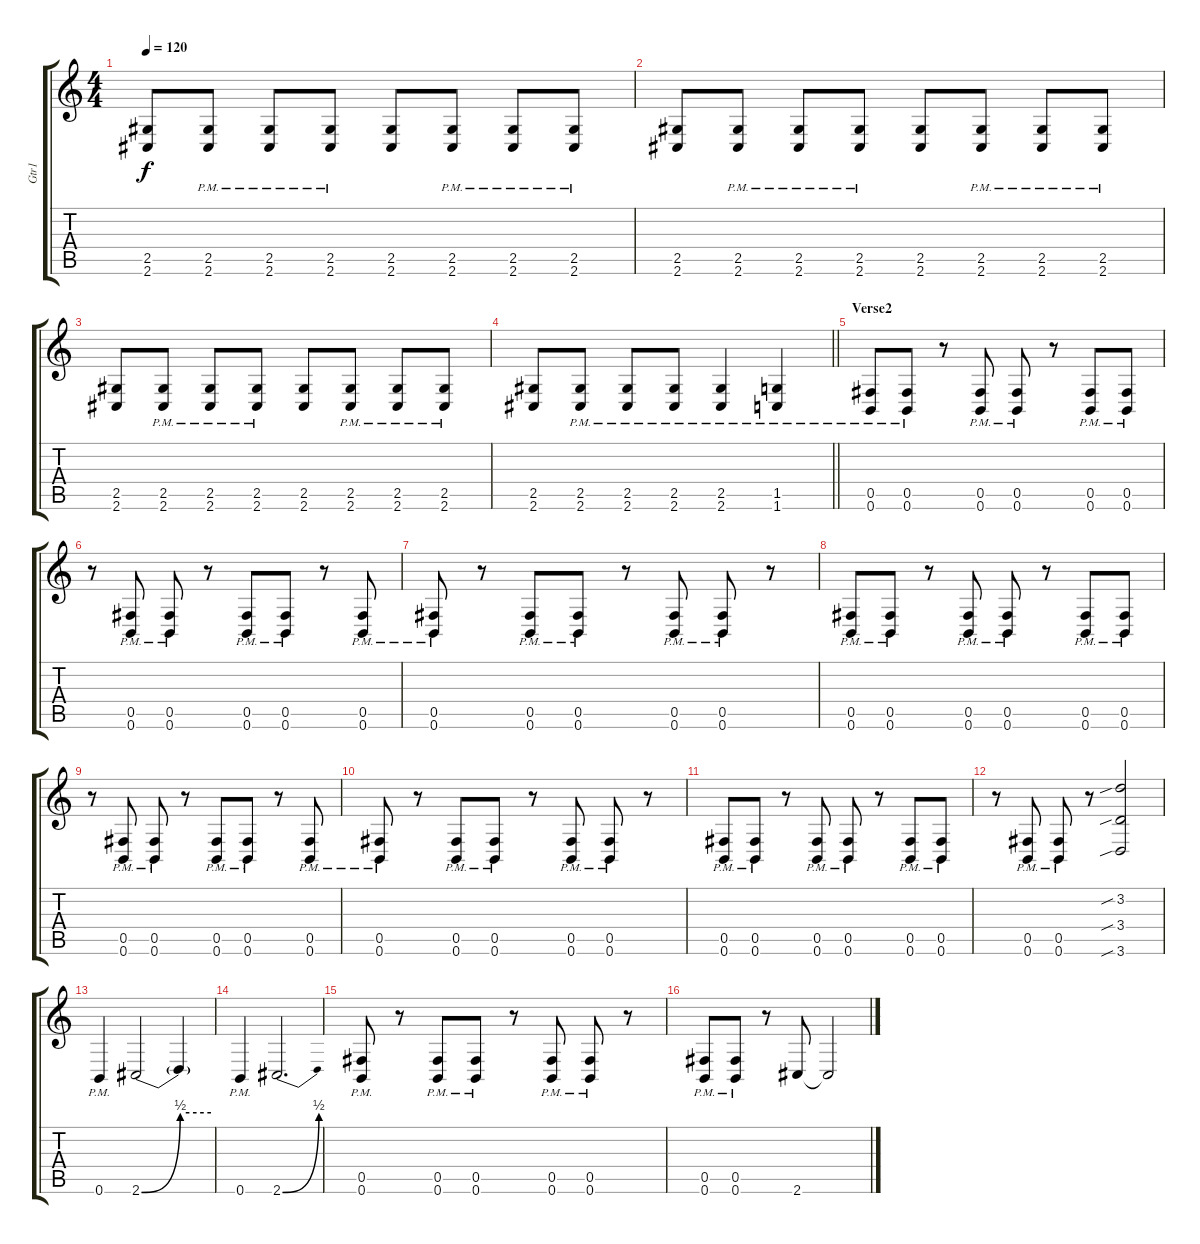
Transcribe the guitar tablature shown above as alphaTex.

\track ("Gtr1" "Gtr1") {instrument distortionguitar}
\staff {score tabs}
\tuning (Eb4 B3 Gb3 B2 Gb2 B1) {hide}
\ts (4 4)
\tempo 120
\clef g2
\ks c
(2.5 2.6).8{dy f} (2.5{pm} 2.6{pm}).8 (2.5{pm} 2.6{pm}).8 (2.5{pm} 2.6{pm}).8 (2.5 2.6).8 (2.5{pm} 2.6{pm}).8 (2.5{pm} 2.6{pm}).8 (2.5{pm} 2.6{pm}).8 |
(2.5 2.6).8 (2.5{pm} 2.6{pm}).8 (2.5{pm} 2.6{pm}).8 (2.5{pm} 2.6{pm}).8 (2.5 2.6).8 (2.5{pm} 2.6{pm}).8 (2.5{pm} 2.6{pm}).8 (2.5{pm} 2.6{pm}).8 |
(2.5 2.6).8 (2.5{pm} 2.6{pm}).8 (2.5{pm} 2.6{pm}).8 (2.5{pm} 2.6{pm}).8 (2.5 2.6).8 (2.5{pm} 2.6{pm}).8 (2.5{pm} 2.6{pm}).8 (2.5{pm} 2.6{pm}).8 |
\barLineRight lightlight
(2.5 2.6).8 (2.5{pm} 2.6{pm}).8 (2.5{pm} 2.6{pm}).8 (2.5{pm} 2.6{pm}).8 (2.5{pm} 2.6{pm}).4 (1.5{pm} 1.6{pm}).4 |
\section ("" "Verse2")
(0.5{pm} 0.6{pm}).8 (0.5{pm} 0.6{pm}).8 r.8 (0.5{pm} 0.6{pm}).8 (0.5{pm} 0.6{pm}).8 r.8 (0.5{pm} 0.6{pm}).8 (0.5{pm} 0.6{pm}).8 |
r.8 (0.5{pm} 0.6{pm}).8 (0.5{pm} 0.6{pm}).8 r.8 (0.5{pm} 0.6{pm}).8 (0.5{pm} 0.6{pm}).8 r.8 (0.5{pm} 0.6{pm}).8 |
(0.5{pm} 0.6{pm}).8 r.8 (0.5{pm} 0.6{pm}).8 (0.5{pm} 0.6{pm}).8 r.8 (0.5{pm} 0.6{pm}).8 (0.5{pm} 0.6{pm}).8 r.8 |
(0.5{pm} 0.6{pm}).8 (0.5{pm} 0.6{pm}).8 r.8 (0.5{pm} 0.6{pm}).8 (0.5{pm} 0.6{pm}).8 r.8 (0.5{pm} 0.6{pm}).8 (0.5{pm} 0.6{pm}).8 |
r.8 (0.5{pm} 0.6{pm}).8 (0.5{pm} 0.6{pm}).8 r.8 (0.5{pm} 0.6{pm}).8 (0.5{pm} 0.6{pm}).8 r.8 (0.5{pm} 0.6{pm}).8 |
(0.5{pm} 0.6{pm}).8 r.8 (0.5{pm} 0.6{pm}).8 (0.5{pm} 0.6{pm}).8 r.8 (0.5{pm} 0.6{pm}).8 (0.5{pm} 0.6{pm}).8 r.8 |
(0.5{pm} 0.6{pm}).8 (0.5{pm} 0.6{pm}).8 r.8 (0.5{pm} 0.6{pm}).8 (0.5{pm} 0.6{pm}).8 r.8 (0.5{pm} 0.6{pm}).8 (0.5{pm} 0.6{pm}).8 |
r.8 (0.5{pm} 0.6{pm}).8 (0.5{pm} 0.6{pm}).8 r.8 (3.2{sib} 3.4{sib} 3.6{sib}).2 |
0.6{pm}.4 2.6{be (bend 0 0 60 2)}.2 2.6{be (hold 0 2 60 2) t}.4 |
0.6{pm}.4 2.6{be (bend 0 0 60 2)}.2{d} |
(0.5{pm} 0.6{pm}).8 r.8 (0.5{pm} 0.6{pm}).8 (0.5{pm} 0.6{pm}).8 r.8 (0.5{pm} 0.6{pm}).8 (0.5{pm} 0.6{pm}).8 r.8 |
(0.5{pm} 0.6{pm}).8 (0.5{pm} 0.6{pm}).8 r.8 2.6.8 2.6{t}.2
